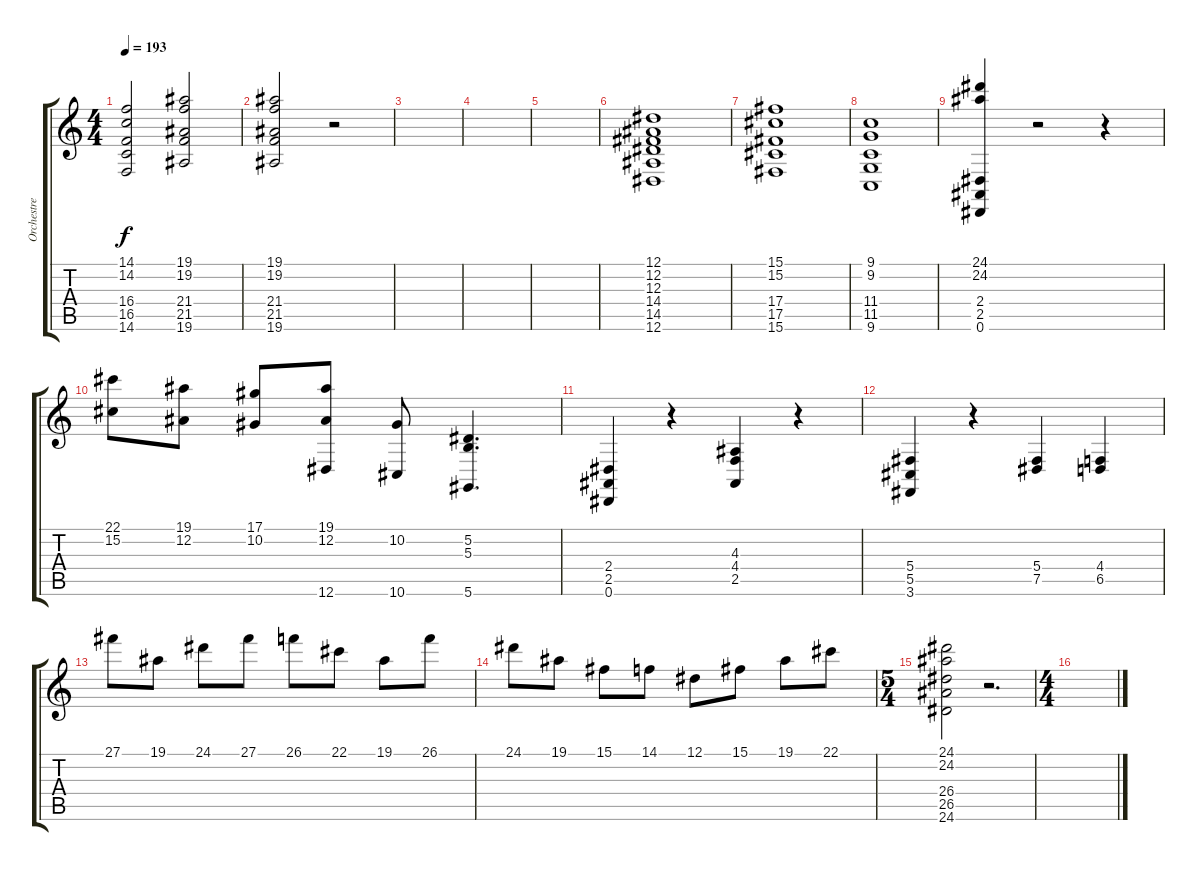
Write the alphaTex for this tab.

\track ("Orchestre" "Orchestre") {instrument violin}
\staff {score tabs}
\tuning (Eb4 Bb3 Gb3 Db3 Ab2 Eb2) {hide}
\ts (4 4)
\tempo 193
\clef g2
\ks c
(14.1 14.2 16.4 16.5 14.6).2{dy f} (19.1 19.2 21.4 21.5 19.6).2 |
(19.1 19.2 21.4 21.5 19.6).2 r.2 |
|
|
|
(12.1 12.2 12.3 14.4 14.5 12.6).1 |
(15.1 15.2 17.4 17.5 15.6).1 |
(9.1 9.2 11.4 11.5 9.6).1 |
(24.1 24.2 2.4 2.5 0.6).4 r.2 r.4 |
(22.1 15.2).8 (19.1 12.2).8 (17.1 10.2).8 (19.1 12.2 12.6).8 (10.2 10.6).8 (5.2 5.3 5.6).4{d} |
(2.4 2.5 0.6).4 r.4 (4.3 4.4 2.5).4 r.4 |
(5.4 5.5 3.6).4 r.4 (5.4 7.5).4 (4.4 6.5).4 |
27.1.8 19.1.8 24.1.8 27.1.8 26.1.8 22.1.8 19.1.8 26.1.8 |
24.1.8 19.1.8 15.1.8 14.1.8 12.1.8 15.1.8 19.1.8 22.1.8 |
\ts (5 4)
(24.1 24.2 26.4 26.5 24.6).2 r.2{d} |
\ts (4 4)
